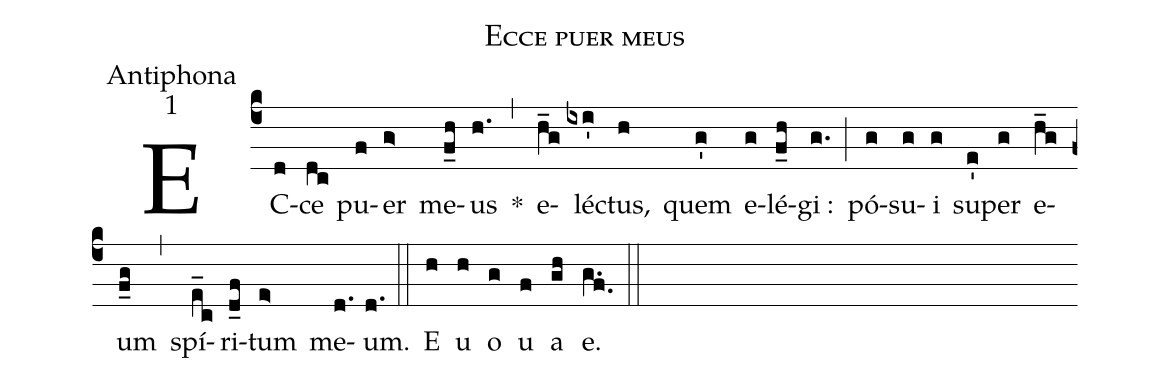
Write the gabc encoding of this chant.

name:Ecce puer meus;
office-part:Antiphona;
mode:1;
%%
(c4) EC(d)ce(dc) pu(f)er(g>) me(f_h)us(h.) *(,) e(h_g)lé(ixi')ctus,(h) quem(g') e(g)lé(f_h)gi :(g.) (;) pó(g)su(g)i(g) su(e')per(g) e(h_g)um(f_g) (,) spí(e_c)ri(d_f)tum(e>) me(d.)um.(d.) (::) E(h) u(h) o(g) u(f) a(gh) e.(g.f.) (::)
